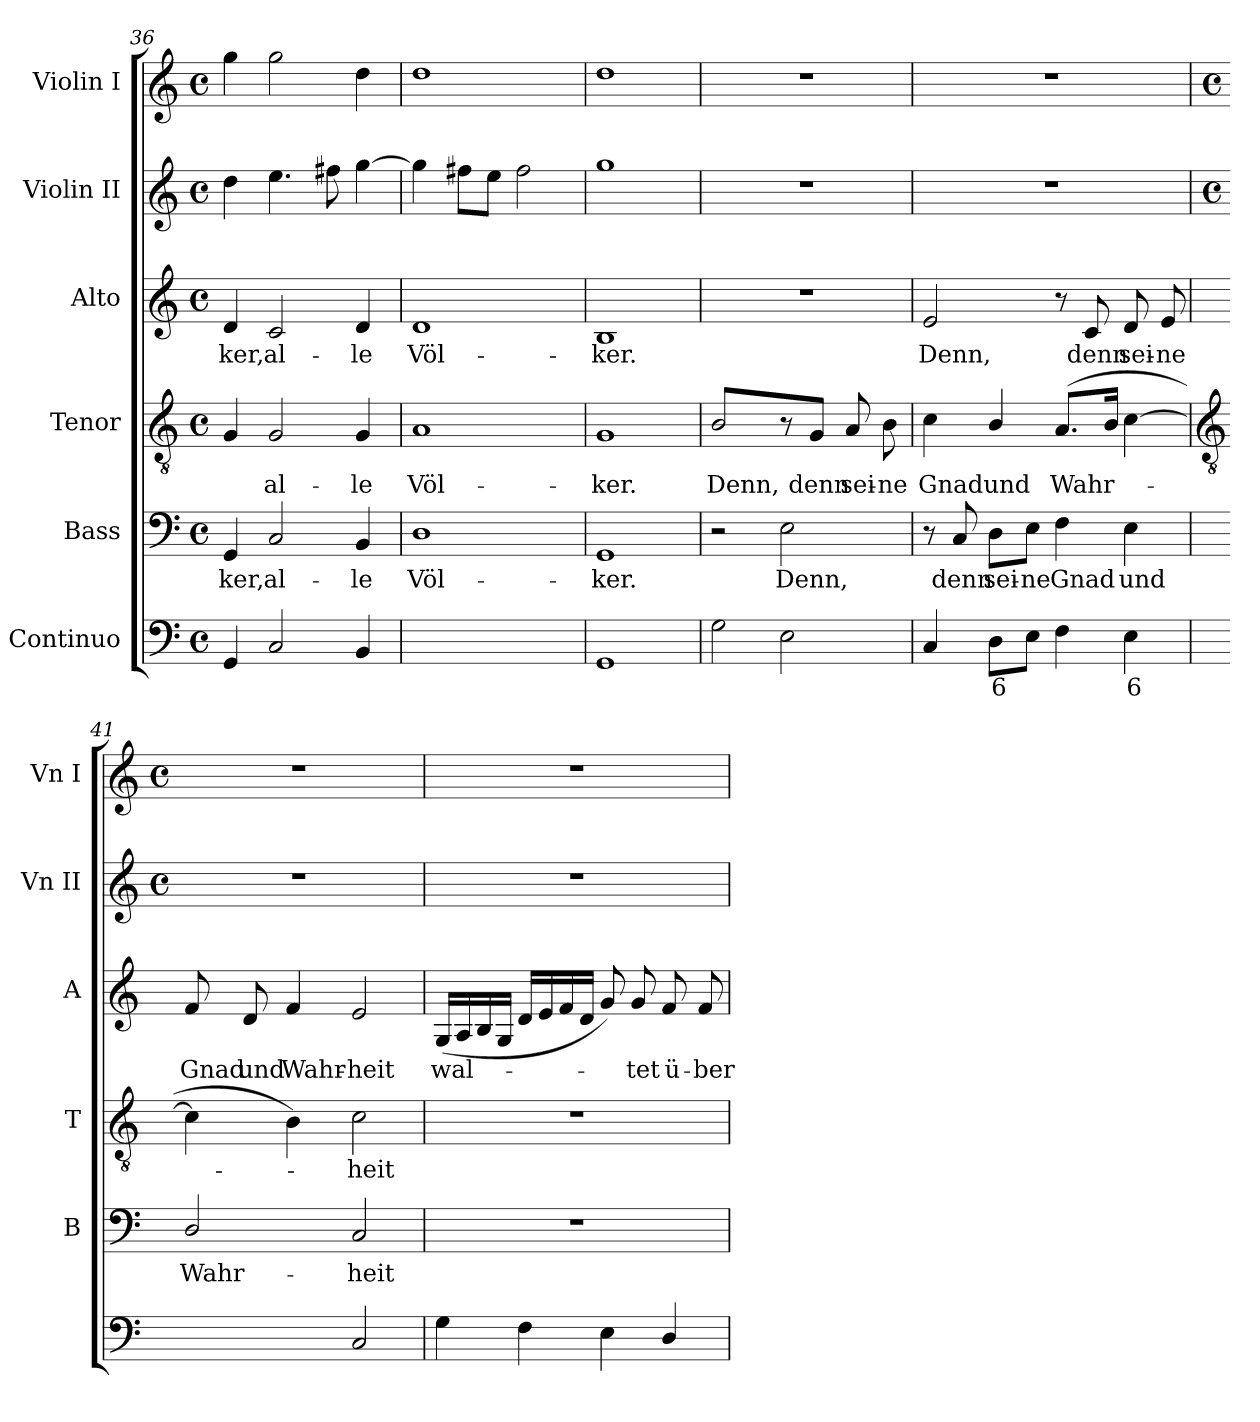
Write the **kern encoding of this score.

**kern	**text	**kern	**text	**kern	**text	**kern	**text	**kern	**kern
*part6	*part6	*part5	*part5	*part4	*part4	*part3	*part3	*part2	*part1
*staff6	*staff6	*staff5	*staff5	*staff4	*staff4	*staff3	*staff3	*staff2	*staff1
*I"Continuo	*	*I"Bass	*	*I"Tenor	*	*I"Alto	*	*I"Violin II	*I"Violin I
*	*	*I'B	*	*I'T	*	*I'A	*	*I'Vn II	*I'Vn I
*clefF4	*	*clefF4	*	*clefGv2	*	*clefG2	*	*clefG2	*clefG2
*k[]	*	*k[]	*	*k[]	*	*k[]	*	*k[]	*k[]
*C:	*	*C:	*	*C:	*	*C:	*	*C:	*C:
*M4/4	*	*M4/4	*	*M4/4	*	*M4/4	*	*M4/4	*M4/4
*met(c)	*	*met(c)	*	*met(c)	*	*met(c)	*	*met(c)	*met(c)
=36	=36	=36	=36	=36	=36	=36	=36	=36	=36
!	!	!	!LO:LY:b	!	!	!	!LO:LY:b	!	!
4GG	.	4GG	ker,	4G	.	4d	-ker,	4dd	4gg
!	!	!	!LO:LY:b	!	!LO:LY:b	!	!LO:LY:b	!	!
2C	.	2C	al-	2G	al-	2c	al-	4.ee	2gg
.	.	.	.	.	.	.	.	8ff#X	.
!	!	!	!LO:LY:b	!	!LO:LY:b	!	!LO:LY:b	!	!
4BB	.	4BB	-le	4G	-le	4d	-le	[4gg	4dd
=37	=37	=37	=37	=37	=37	=37	=37	=37	=37
!	!LO:LY:b	!	!LO:LY:b	!	!LO:LY:b	!	!LO:LY:b	!	!
[2D/yy	4	1D	Völ-	1A	Völ-	1d	Völ-	4gg]	1dd
.	.	.	.	.	.	.	.	8ff#XL	.
.	.	.	.	.	.	.	.	8eeJ	.
2D/yy]	.	.	.	.	.	.	.	2ff#	.
=38	=38	=38	=38	=38	=38	=38	=38	=38	=38
!	!	!	!LO:LY:b	!	!LO:LY:b	!	!LO:LY:b	!	!
1GG	.	1GG	-ker.	1G	-ker.	1B	-ker.	1gg	1dd
=39	=39	=39	=39	=39	=39	=39	=39	=39	=39
!	!	!	!	!	!LO:LY:b	!	!	!	!
2G	.	2r	.	2B/	Denn,	1r	.	1r	1r
!	!	!	!LO:LY:b	!	!	!	!	!	!
2E	.	2E	Denn,	8r	.	.	.	.	.
!	!	!	!	!	!LO:LY:b	!	!	!	!
.	.	.	.	8GJ	denn	.	.	.	.
!	!	!	!	!	!LO:LY:b	!	!	!	!
.	.	.	.	8A	sei-	.	.	.	.
!	!	!	!	!	!LO:LY:b	!	!	!	!
.	.	.	.	8B	-ne	.	.	.	.
=40	=40	=40	=40	=40	=40	=40	=40	=40	=40
!	!	!	!	!	!LO:LY:b	!	!LO:LY:b	!	!
4C	.	8r	.	4c	Gnad	2e	Denn,	1r	1r
!	!	!	!LO:LY:b	!	!	!	!	!	!
.	.	8C	denn	.	.	.	.	.	.
!	!LO:LY:b	!	!LO:LY:b	!	!LO:LY:b	!	!	!	!
8DL	6	8D\L	sei-	4B/	und	.	.	.	.
!	!	!	!LO:LY:b	!	!	!	!	!	!
8EJ	.	8E\J	-ne	.	.	.	.	.	.
!	!	!	!LO:LY:b	!	!LO:LY:b	!	!	!	!
4F	.	4F	Gnad	(>8.AL	Wahr-	8r	.	.	.
!	!	!	!	!	!	!	!LO:LY:b	!	!
.	.	.	.	.	.	8c	denn	.	.
.	.	.	.	16BJ	.	.	.	.	.
!	!LO:LY:b	!	!LO:LY:b	!	!	!	!LO:LY:b	!	!
4E	6	4E	und	[4c	.	8d	sei-	.	.
!	!	!	!	!	!	!	!LO:LY:b	!	!
.	.	.	.	.	.	8e	-ne	.	.
!!LO:LB:g=z
=41	=41	=41	=41	=41	=41	=41	=41	=41	=41
*	*	*	*	*clefGv2	*	*	*	*	*
*	*	*	*	*	*	*	*	*M4/4	*M4/4
*	*	*	*	*	*	*	*	*met(c)	*met(c)
!	!LO:LY:b	!	!LO:LY:b	!	!	!	!LO:LY:b	!	!
[4D/yy	7	2D/	Wahr-	4c]	.	8f	Gnad	1r	1r
!	!	!	!	!	!	!	!LO:LY:b	!	!
.	.	.	.	.	.	8d	und	.	.
!	!LO:LY:b	!	!	!	!	!	!LO:LY:b	!	!
4D/yy]	6	.	.	4B)	.	4f	Wahr-	.	.
!	!	!	!LO:LY:b	!	!LO:LY:b	!	!LO:LY:b	!	!
2C	.	2C	-heit	2c	heit	2e	-heit	.	.
=42	=42	=42	=42	=42	=42	=42	=42	=42	=42
!	!	!	!	!	!	!	!LO:LY:b	!	!
4G	.	1r	.	1r	.	(<16GLL	wal-	1r	1r
.	.	.	.	.	.	16A	.	.	.
.	.	.	.	.	.	16B	.	.	.
.	.	.	.	.	.	16GJJ	.	.	.
4F	.	.	.	.	.	16dLL	.	.	.
.	.	.	.	.	.	16e	.	.	.
.	.	.	.	.	.	16f	.	.	.
.	.	.	.	.	.	16dJJ	.	.	.
4E	.	.	.	.	.	8g)	.	.	.
!	!	!	!	!	!	!	!LO:LY:b	!	!
.	.	.	.	.	.	8g	tet	.	.
!	!	!	!	!	!	!	!LO:LY:b	!	!
4D/	.	.	.	.	.	8f	ü-	.	.
!	!	!	!	!	!	!	!LO:LY:b	!	!
.	.	.	.	.	.	8f	-ber	.	.
=	=	=	=	=	=	=	=	=	=
*-	*-	*-	*-	*-	*-	*-	*-	*-	*-
